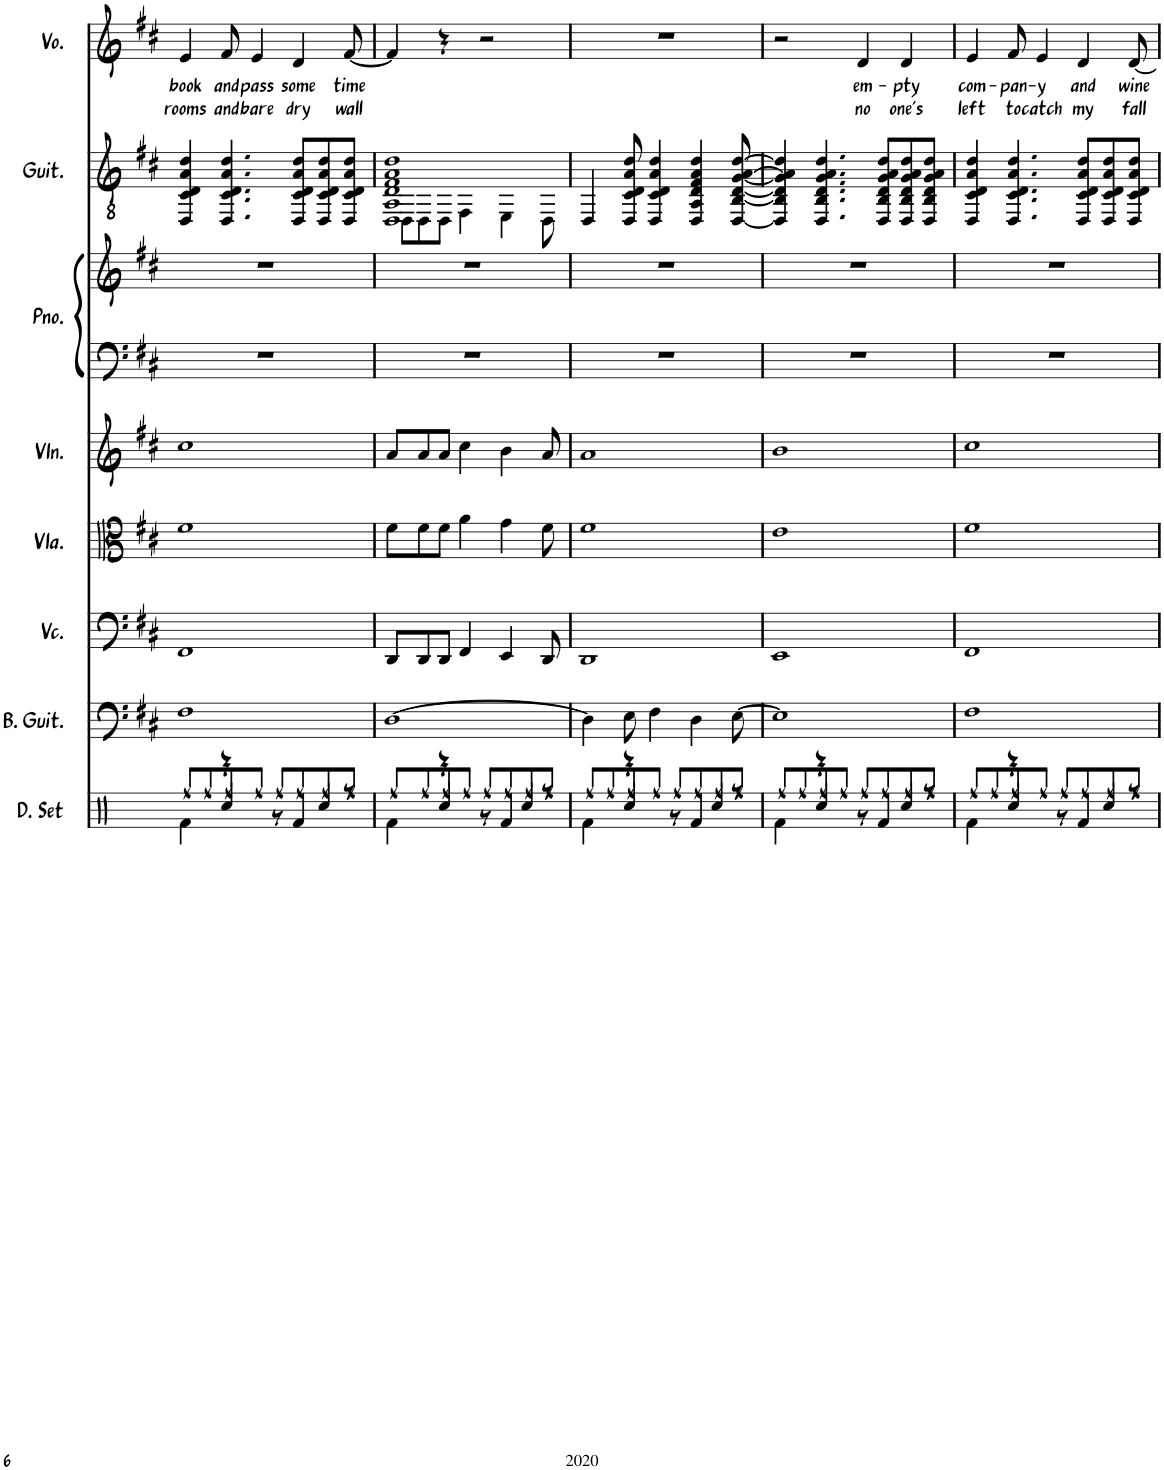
**kern	**kern	**kern	**kern	**kern	**kern	**kern	**kern	**kern	**text	**text
*part8	*part7	*part6	*part5	*part4	*part3	*part3	*part2	*part1	*part1	*part1
*staff9	*staff8	*staff7	*staff6	*staff5	*staff4	*staff3	*staff2	*staff1	*staff1	*staff1
*I"Drumset	*I"Bass Guitar	*I"Violoncello	*I"Viola	*I"Violin	*I"Piano	*	*I"Acoustic Guitar	*I"Voice	*	*
*I'D. Set	*I'B. Guit.	*I'Vc.	*I'Vla.	*I'Vln.	*I'Pno.	*	*I'Guit.	*I'Vo.	*	*
!!LO:PB:g=z
*clefX	*clefF4	*clefF4	*clefC3	*clefG2	*clefF4	*clefG2	*clefGv2	*clefG2	*	*
*	*Trd7c12	*	*	*	*	*	*	*	*	*
*k[]	*k[f#c#]	*k[f#c#]	*k[f#c#]	*k[f#c#]	*k[f#c#]	*k[f#c#]	*k[f#c#]	*k[f#c#]	*	*
*M4/4	*M4/4	*M4/4	*M4/4	*M4/4	*M4/4	*M4/4	*M4/4	*M4/4	*	*
=29	=29	=29	=29	=29	=29	=29	=29	=29	=29	=29
*^	*	*	*	*	*	*	*	*	*	*
*	*^	*	*	*	*	*	*	*	*	*	*
!	!	!	!	!	!	!	!	!	!	!	!LO:LY:b	!LO:LY:b
8Rff/L	4Rf\	4ryy	1F#	1FF#	1f#	1cc#	1r	1r	4DD/ 4C#/ 4D/ 4A/ 4d/	4e/	book	rooms
8Rff/	.	.	.	.	.	.	.	.	.	.	.	.
!	!	!	!	!	!	!	!	!	!	!	!LO:LY:b	!LO:LY:b
8Rff/	4r	4Rcc/	.	.	.	.	.	.	4.DD/ 4.C#/ 4.D/ 4.A/ 4.d/	8f#/	and	and
!	!	!	!	!	!	!	!	!	!	!	!LO:LY:b	!LO:LY:b
8Rff/J	.	.	.	.	.	.	.	.	.	4e/	pass	bare
8Rff/L	8r	4ryy	.	.	.	.	.	.	.	.	.	.
!	!	!	!	!	!	!	!	!	!	!	!LO:LY:b	!LO:LY:b
8Rff/	4Rf/	.	.	.	.	.	.	.	8DD/ 8C#/ 8D/ 8A/ 8d/L	4d/	some	dry
8Rff/	.	4Rcc/	.	.	.	.	.	.	8DD/ 8C#/ 8D/ 8A/ 8d/	.	.	.
!	!	!	!	!	!	!	!	!	!	!	!LO:LY:b	!LO:LY:b
8Rff/J	8r	.	.	.	.	.	.	.	8DD/ 8C#/ 8D/ 8A/ 8d/J	[8f#/	time	wall
=30	=30	=30	=30	=30	=30	=30	=30	=30	=30	=30	=30	=30
*	*	*	*	*	*	*	*	*	*^	*	*	*
8Rff/L	4Rf\	4ryy	[1D	8DD/L	8f#\L	8a/L	1r	1r	1DD 1AA 1D 1F# 1A 1d	8DD\L	4f#/]	.	.
8Rff/	.	.	.	8DD/	8f#\	8a/	.	.	.	8DD\	.	.	.
8Rff/	4r	4Rcc/	.	8DD/J	8f#\J	8a/J	.	.	.	8DD\J	4r	.	.
8Rff/J	.	.	.	4FF#/	4a\	4cc#\	.	.	.	4FF#\	.	.	.
8Rff/L	8r	4ryy	.	.	.	.	.	.	.	.	2r	.	.
8Rff/	4Rf/	.	.	4EE/	4g\	4b\	.	.	.	4EE\	.	.	.
8Rff/	.	4Rcc/	.	.	.	.	.	.	.	.	.	.	.
8Rff/J	8r	.	.	8DD/	8f#\	8a/	.	.	.	8DD\	.	.	.
*	*	*	*	*	*	*	*	*	*v	*v	*	*	*
=31	=31	=31	=31	=31	=31	=31	=31	=31	=31	=31	=31	=31
8Rff/L	4Rf\	4ryy	4D\]	1DD	1f#	1a	1r	1r	4DD/	1r	.	.
8Rff/	.	.	.	.	.	.	.	.	.	.	.	.
8Rff/	4r	4Rcc/	8E\	.	.	.	.	.	8DD/ 8C#/ 8D/ 8A/ 8d/	.	.	.
8Rff/J	.	.	4F#\	.	.	.	.	.	4DD/ 4C#/ 4D/ 4A/ 4d/	.	.	.
8Rff/L	8r	4ryy	.	.	.	.	.	.	.	.	.	.
8Rff/	4Rf/	.	4D\	.	.	.	.	.	4DD/ 4AA/ 4D/ 4F#/ 4A/ 4d/	.	.	.
8Rff/	.	4Rcc/	.	.	.	.	.	.	.	.	.	.
8Rff/J	8r	.	[8E\	.	.	.	.	.	[8DD/ [8BB/ [8D/ [8G/ [8A/ [8d/	.	.	.
=32	=32	=32	=32	=32	=32	=32	=32	=32	=32	=32	=32	=32
8Rff/L	4Rf\	4ryy	1E]	1EE	1e	1b	1r	1r	4DD/] 4BB/] 4D/] 4G/] 4A/] 4d/]	2r	.	.
8Rff/	.	.	.	.	.	.	.	.	.	.	.	.
8Rff/	4r	4Rcc/	.	.	.	.	.	.	4.DD/ 4.BB/ 4.D/ 4.G/ 4.A/ 4.d/	.	.	.
8Rff/J	.	.	.	.	.	.	.	.	.	.	.	.
!	!	!	!	!	!	!	!	!	!	!	!LO:LY:b	!LO:LY:b
8Rff/L	8r	4ryy	.	.	.	.	.	.	.	4d/	em-	no
8Rff/	4Rf/	.	.	.	.	.	.	.	8DD/ 8BB/ 8D/ 8G/ 8A/ 8d/L	.	.	.
!	!	!	!	!	!	!	!	!	!	!	!LO:LY:b	!LO:LY:b
8Rff/	.	4Rcc/	.	.	.	.	.	.	8DD/ 8BB/ 8D/ 8G/ 8A/ 8d/	4d/	-pty	one's
8Rff/J	8r	.	.	.	.	.	.	.	8DD/ 8BB/ 8D/ 8G/ 8A/ 8d/J	.	.	.
=33	=33	=33	=33	=33	=33	=33	=33	=33	=33	=33	=33	=33
!	!	!	!	!	!	!	!	!	!	!	!LO:LY:b	!LO:LY:b
8Rff/L	4Rf\	4ryy	1F#	1FF#	1f#	1cc#	1r	1r	4DD/ 4C#/ 4D/ 4A/ 4d/	4e/	com-	left
8Rff/	.	.	.	.	.	.	.	.	.	.	.	.
!	!	!	!	!	!	!	!	!	!	!	!LO:LY:b	!LO:LY:b
8Rff/	4r	4Rcc/	.	.	.	.	.	.	4.DD/ 4.C#/ 4.D/ 4.A/ 4.d/	8f#/	-pan-	to
!	!	!	!	!	!	!	!	!	!	!	!LO:LY:b	!LO:LY:b
8Rff/J	.	.	.	.	.	.	.	.	.	4e/	-y	catch
8Rff/L	8r	4ryy	.	.	.	.	.	.	.	.	.	.
!	!	!	!	!	!	!	!	!	!	!	!LO:LY:b	!LO:LY:b
8Rff/	4Rf/	.	.	.	.	.	.	.	8DD/ 8C#/ 8D/ 8A/ 8d/L	4d/	and	my
8Rff/	.	4Rcc/	.	.	.	.	.	.	8DD/ 8C#/ 8D/ 8A/ 8d/	.	.	.
!	!	!	!	!	!	!	!	!	!	!	!LO:LY:b	!LO:LY:b
8Rff/J	8r	.	.	.	.	.	.	.	8DD/ 8C#/ 8D/ 8A/ 8d/J	[8d/	wine	fall
*v	*v	*v	*	*	*	*	*	*	*	*	*	*
=	=	=	=	=	=	=	=	=	=	=
*-	*-	*-	*-	*-	*-	*-	*-	*-	*-	*-
